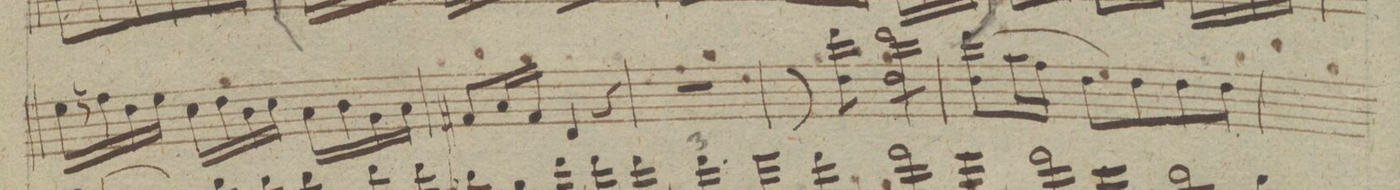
**kern	**fing	**dynam
*I"Violino 1mo	*	*
*clefG2	*	*
*k[f#]	*	*
*M3/4	*	*
16ee\LL	.	.
16ffn\	.	.
16dd\	.	.
16ee\JJ	.	.
16cc\LL	.	.
16dd\	.	.
16b\	.	.
16cc\JJ	.	.
16a\LL	.	.
16b\	.	.
16g\	.	.
16a\JJ	.	.
=101	=101	=101
8f#X/L	.	.
16a/L	.	.
16f#/JJ	.	.
4d/	.	.
4r	.	.
=102	=102	=102
2.r	.	.
=103	=103	=103
8r	.	.
8ddd 8dd\	.	.
*tremolo	*	*
8ddd 8dd\L	.	.
8ddd 8dd\	.	.
8ddd 8dd\	.	.
8ddd 8dd\J	.	.
*Xtremolo	*	*
=104	=104	=104
(8dddL 8dd\	.	.
16aa\L	.	.
16ff#\JJ	.	.
8dd\L)	.	.
8dd\	.	.
8dd\	.	.
8dd\J	.	.
=105	=105	=105
*-	*-	*-
